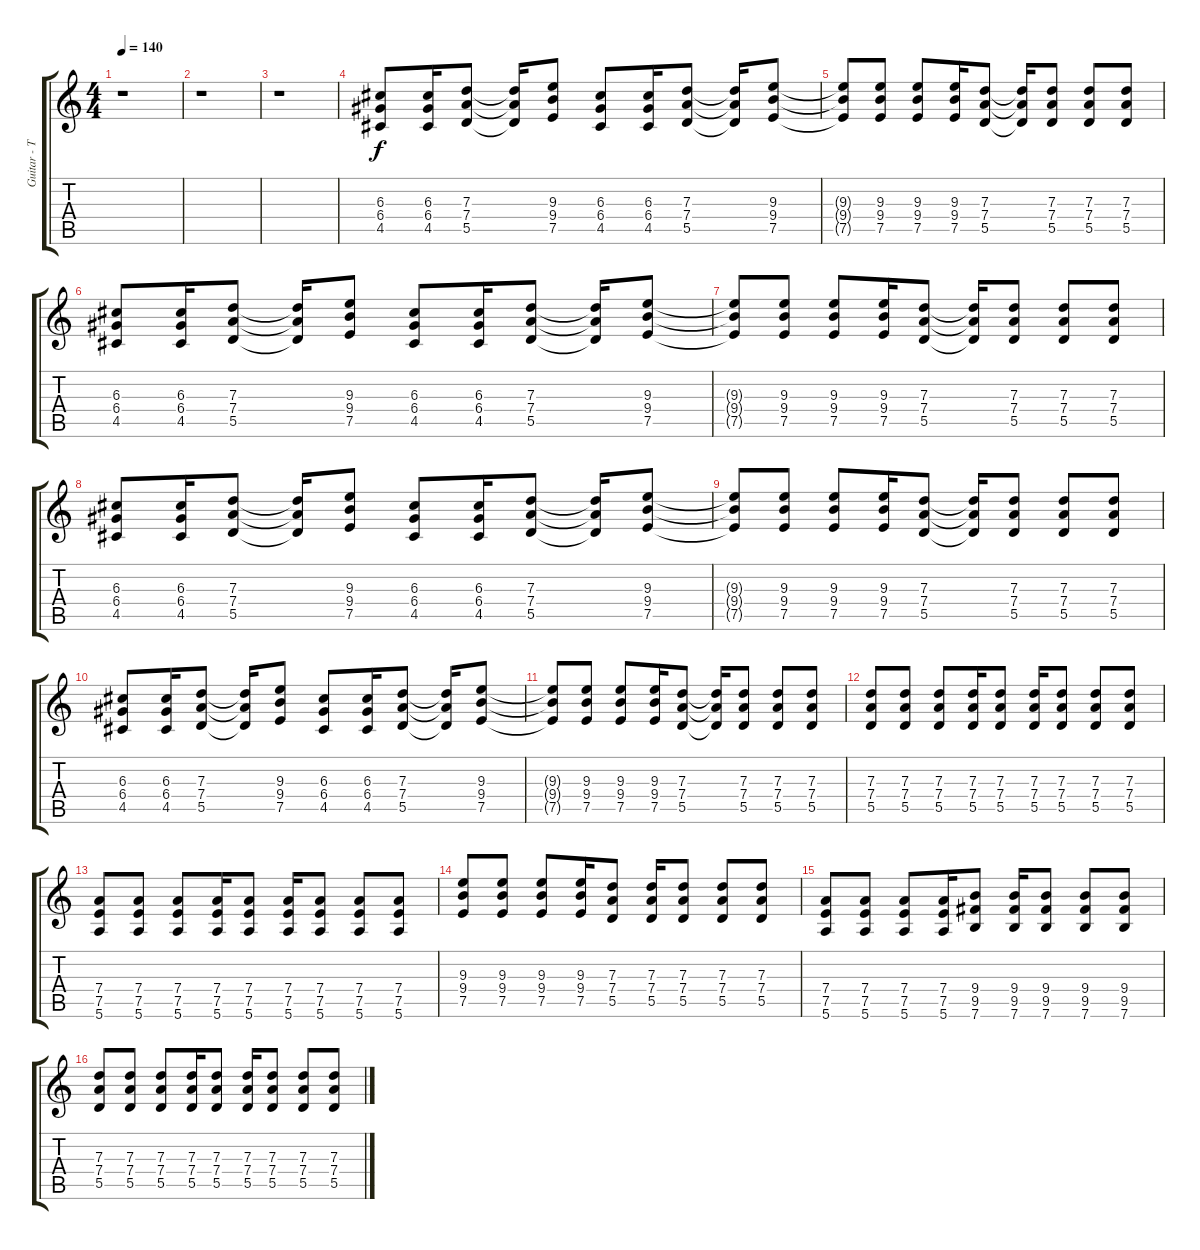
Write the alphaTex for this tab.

\track ("Guitar - Tom Mattew Delonge" "Guitar - T") {instrument distortionguitar}
\staff {score tabs}
\tuning (E4 B3 G3 D3 A2 E2) {hide}
\ts (4 4)
\tempo 140
\clef g2
\ks c
r.1{dy f} |
r.1 |
r.1 |
(6.3 6.4 4.5).8 (6.3 6.4 4.5).16 (7.3 7.4 5.5).8 (7.3{t} 7.4{t} 5.5{t}).16 (9.3 9.4 7.5).8 (6.3 6.4 4.5).8 (6.3 6.4 4.5).16 (7.3 7.4 5.5).8 (7.3{t} 7.4{t} 5.5{t}).16 (9.3 9.4 7.5).8 |
(9.3{t} 9.4{t} 7.5{t}).8 (9.3 9.4 7.5).8 (9.3 9.4 7.5).8 (9.3 9.4 7.5).16 (7.3 7.4 5.5).8 (7.3{t} 7.4{t} 5.5{t}).16 (7.3 7.4 5.5).8 (7.3 7.4 5.5).8 (7.3 7.4 5.5).8 |
(6.3 6.4 4.5).8 (6.3 6.4 4.5).16 (7.3 7.4 5.5).8 (7.3{t} 7.4{t} 5.5{t}).16 (9.3 9.4 7.5).8 (6.3 6.4 4.5).8 (6.3 6.4 4.5).16 (7.3 7.4 5.5).8 (7.3{t} 7.4{t} 5.5{t}).16 (9.3 9.4 7.5).8 |
(9.3{t} 9.4{t} 7.5{t}).8 (9.3 9.4 7.5).8 (9.3 9.4 7.5).8 (9.3 9.4 7.5).16 (7.3 7.4 5.5).8 (7.3{t} 7.4{t} 5.5{t}).16 (7.3 7.4 5.5).8 (7.3 7.4 5.5).8 (7.3 7.4 5.5).8 |
(6.3 6.4 4.5).8 (6.3 6.4 4.5).16 (7.3 7.4 5.5).8 (7.3{t} 7.4{t} 5.5{t}).16 (9.3 9.4 7.5).8 (6.3 6.4 4.5).8 (6.3 6.4 4.5).16 (7.3 7.4 5.5).8 (7.3{t} 7.4{t} 5.5{t}).16 (9.3 9.4 7.5).8 |
(9.3{t} 9.4{t} 7.5{t}).8 (9.3 9.4 7.5).8 (9.3 9.4 7.5).8 (9.3 9.4 7.5).16 (7.3 7.4 5.5).8 (7.3{t} 7.4{t} 5.5{t}).16 (7.3 7.4 5.5).8 (7.3 7.4 5.5).8 (7.3 7.4 5.5).8 |
(6.3 6.4 4.5).8 (6.3 6.4 4.5).16 (7.3 7.4 5.5).8 (7.3{t} 7.4{t} 5.5{t}).16 (9.3 9.4 7.5).8 (6.3 6.4 4.5).8 (6.3 6.4 4.5).16 (7.3 7.4 5.5).8 (7.3{t} 7.4{t} 5.5{t}).16 (9.3 9.4 7.5).8 |
(9.3{t} 9.4{t} 7.5{t}).8 (9.3 9.4 7.5).8 (9.3 9.4 7.5).8 (9.3 9.4 7.5).16 (7.3 7.4 5.5).8 (7.3{t} 7.4{t} 5.5{t}).16 (7.3 7.4 5.5).8 (7.3 7.4 5.5).8 (7.3 7.4 5.5).8 |
(7.3 7.4 5.5).8 (7.3 7.4 5.5).8 (7.3 7.4 5.5).8 (7.3 7.4 5.5).16 (7.3 7.4 5.5).8 (7.3 7.4 5.5).16 (7.3 7.4 5.5).8 (7.3 7.4 5.5).8 (7.3 7.4 5.5).8 |
(7.4 7.5 5.6).8 (7.4 7.5 5.6).8 (7.4 7.5 5.6).8 (7.4 7.5 5.6).16 (7.4 7.5 5.6).8 (7.4 7.5 5.6).16 (7.4 7.5 5.6).8 (7.4 7.5 5.6).8 (7.4 7.5 5.6).8 |
(9.3 9.4 7.5).8 (9.3 9.4 7.5).8 (9.3 9.4 7.5).8 (9.3 9.4 7.5).16 (7.3 7.4 5.5).8 (7.3 7.4 5.5).16 (7.3 7.4 5.5).8 (7.3 7.4 5.5).8 (7.3 7.4 5.5).8 |
(7.4 7.5 5.6).8 (7.4 7.5 5.6).8 (7.4 7.5 5.6).8 (7.4 7.5 5.6).16 (9.4 9.5 7.6).8 (9.4 9.5 7.6).16 (9.4 9.5 7.6).8 (9.4 9.5 7.6).8 (9.4 9.5 7.6).8 |
(7.3 7.4 5.5).8 (7.3 7.4 5.5).8 (7.3 7.4 5.5).8 (7.3 7.4 5.5).16 (7.3 7.4 5.5).8 (7.3 7.4 5.5).16 (7.3 7.4 5.5).8 (7.3 7.4 5.5).8 (7.3 7.4 5.5).8
